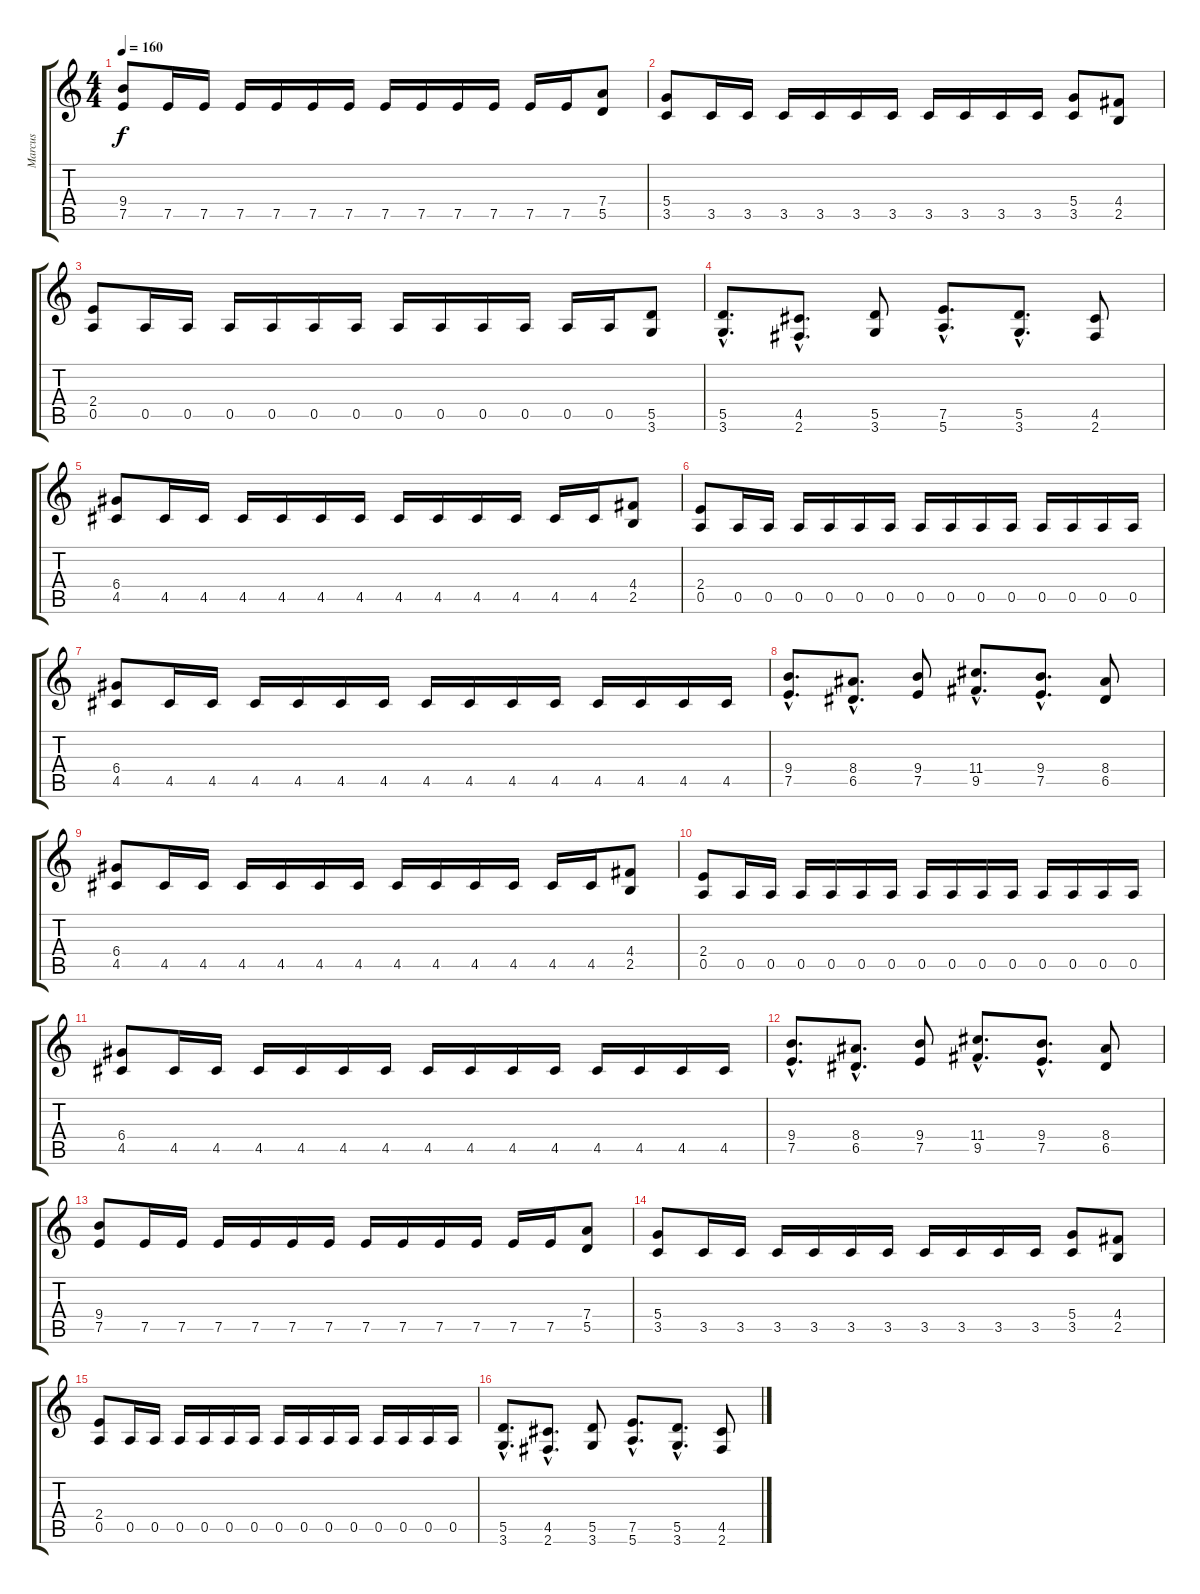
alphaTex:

\track ("Marcus" "Marcus") {instrument distortionguitar}
\staff {score tabs}
\tuning (E4 B3 G3 D3 A2 E2) {hide}
\ts (4 4)
\tempo 160
\clef g2
\ks c
(9.4 7.5).8{dy f} 7.5.16 7.5.16 7.5.16 7.5.16 7.5.16 7.5.16 7.5.16 7.5.16 7.5.16 7.5.16 7.5.16 7.5.16 (7.4 5.5).8 |
(5.4 3.5).8 3.5.16 3.5.16 3.5.16 3.5.16 3.5.16 3.5.16 3.5.16 3.5.16 3.5.16 3.5.16 (5.4 3.5).8 (4.4 2.5).8 |
(2.4 0.5).8 0.5.16 0.5.16 0.5.16 0.5.16 0.5.16 0.5.16 0.5.16 0.5.16 0.5.16 0.5.16 0.5.16 0.5.16 (5.5 3.6).8 |
(5.5{hac} 3.6{hac}).8{d} (4.5{hac} 2.6{hac}).8{d} (5.5 3.6).8 (7.5{hac} 5.6{hac}).8{d} (5.5{hac} 3.6{hac}).8{d} (4.5 2.6).8 |
(6.4 4.5).8 4.5.16 4.5.16 4.5.16 4.5.16 4.5.16 4.5.16 4.5.16 4.5.16 4.5.16 4.5.16 4.5.16 4.5.16 (4.4 2.5).8 |
(2.4 0.5).8 0.5.16 0.5.16 0.5.16 0.5.16 0.5.16 0.5.16 0.5.16 0.5.16 0.5.16 0.5.16 0.5.16 0.5.16 0.5.16 0.5.16 |
(6.4 4.5).8 4.5.16 4.5.16 4.5.16 4.5.16 4.5.16 4.5.16 4.5.16 4.5.16 4.5.16 4.5.16 4.5.16 4.5.16 4.5.16 4.5.16 |
(9.4{hac} 7.5{hac}).8{d} (8.4{hac} 6.5{hac}).8{d} (9.4 7.5).8 (11.4{hac} 9.5{hac}).8{d} (9.4{hac} 7.5{hac}).8{d} (8.4 6.5).8 |
(6.4 4.5).8 4.5.16 4.5.16 4.5.16 4.5.16 4.5.16 4.5.16 4.5.16 4.5.16 4.5.16 4.5.16 4.5.16 4.5.16 (4.4 2.5).8 |
(2.4 0.5).8 0.5.16 0.5.16 0.5.16 0.5.16 0.5.16 0.5.16 0.5.16 0.5.16 0.5.16 0.5.16 0.5.16 0.5.16 0.5.16 0.5.16 |
(6.4 4.5).8 4.5.16 4.5.16 4.5.16 4.5.16 4.5.16 4.5.16 4.5.16 4.5.16 4.5.16 4.5.16 4.5.16 4.5.16 4.5.16 4.5.16 |
(9.4{hac} 7.5{hac}).8{d} (8.4{hac} 6.5{hac}).8{d} (9.4 7.5).8 (11.4{hac} 9.5{hac}).8{d} (9.4{hac} 7.5{hac}).8{d} (8.4 6.5).8 |
(9.4 7.5).8 7.5.16 7.5.16 7.5.16 7.5.16 7.5.16 7.5.16 7.5.16 7.5.16 7.5.16 7.5.16 7.5.16 7.5.16 (7.4 5.5).8 |
(5.4 3.5).8 3.5.16 3.5.16 3.5.16 3.5.16 3.5.16 3.5.16 3.5.16 3.5.16 3.5.16 3.5.16 (5.4 3.5).8 (4.4 2.5).8 |
(2.4 0.5).8 0.5.16 0.5.16 0.5.16 0.5.16 0.5.16 0.5.16 0.5.16 0.5.16 0.5.16 0.5.16 0.5.16 0.5.16 0.5.16 0.5.16 |
(5.5{hac} 3.6{hac}).8{d} (4.5{hac} 2.6{hac}).8{d} (5.5 3.6).8 (7.5{hac} 5.6{hac}).8{d} (5.5{hac} 3.6{hac}).8{d} (4.5 2.6).8
